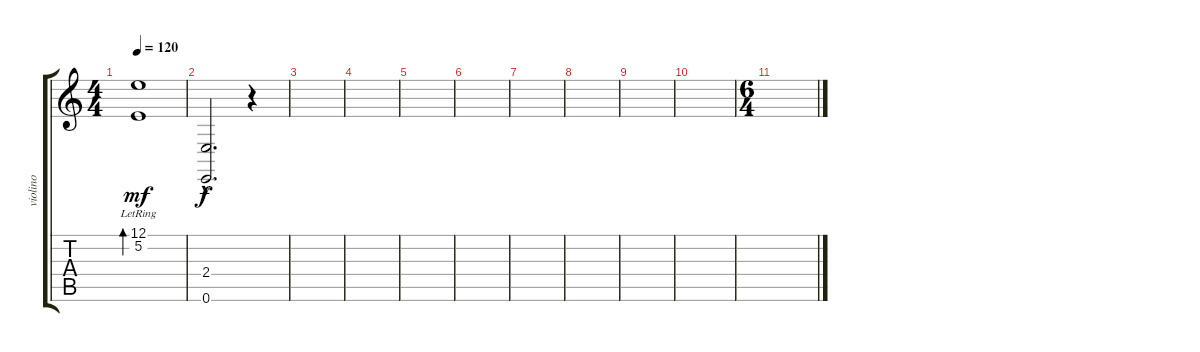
\track ("violino" "violino") {instrument violin}
\staff {score tabs}
\tuning (E4 B3 G3 D3 A2 E2) {hide}
\ts (4 4)
\tempo 120
\clef g2
\ks c
(12.1{lr} 5.2).1{bd 480 dy mf} |
(2.4{hac} 0.6{hac}).2{d dy f} r.4 |
|
|
|
|
|
|
|
|
\ts (6 4)
